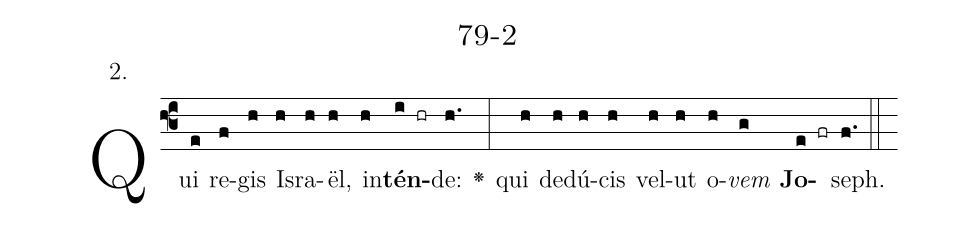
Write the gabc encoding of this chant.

name: 79-2;
annotation: 2.;
%%
(f3)Qui(e) re(f)gis(h) Is(h)ra(h)ël,(h) in(h)<b>tén</b>(i hr)de:(h.) <v>\greheightstar</v>(:) qui(h) de(h)dú(h)cis(h) vel(h)ut(h) o(h)<i>vem</i>(g) <b>Jo</b>(e fr)seph.(f.) (::)


%E(h) u(h) o(h) u(g) a(e) e.(f.) (::)
